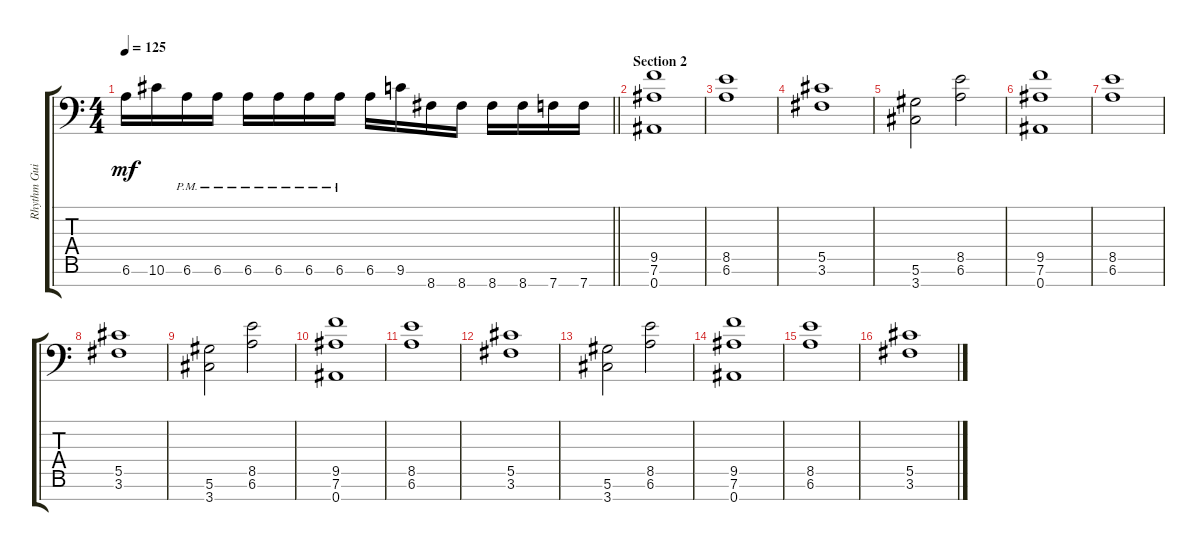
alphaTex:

\track ("Rhythm Guitar" "Rhythm Gui") {instrument distortionguitar}
\staff {score tabs}
\tuning (Eb4 Bb3 Gb3 Db3 Ab2 Eb2 Bb1) {hide}
\ts (4 4)
\tempo 125
\clef f4
\barLineRight lightlight
\ks c
6.6.16{dy mf} 10.6.16 6.6{pm}.16 6.6{pm}.16 6.6{pm}.16 6.6{pm}.16 6.6{pm}.16 6.6{pm}.16 6.6.16 9.6.16 8.7.16 8.7.16 8.7.16 8.7.16 7.7.16 7.7.16 |
\section ("" "Section 2")
(9.5 7.6 0.7).1 |
(8.5 6.6).1 |
(5.5 3.6).1 |
(5.6 3.7).2 (8.5 6.6).2 |
(9.5 7.6 0.7).1 |
(8.5 6.6).1 |
(5.5 3.6).1 |
(5.6 3.7).2 (8.5 6.6).2 |
(9.5 7.6 0.7).1 |
(8.5 6.6).1 |
(5.5 3.6).1 |
(5.6 3.7).2 (8.5 6.6).2 |
(9.5 7.6 0.7).1 |
(8.5 6.6).1 |
(5.5 3.6).1
